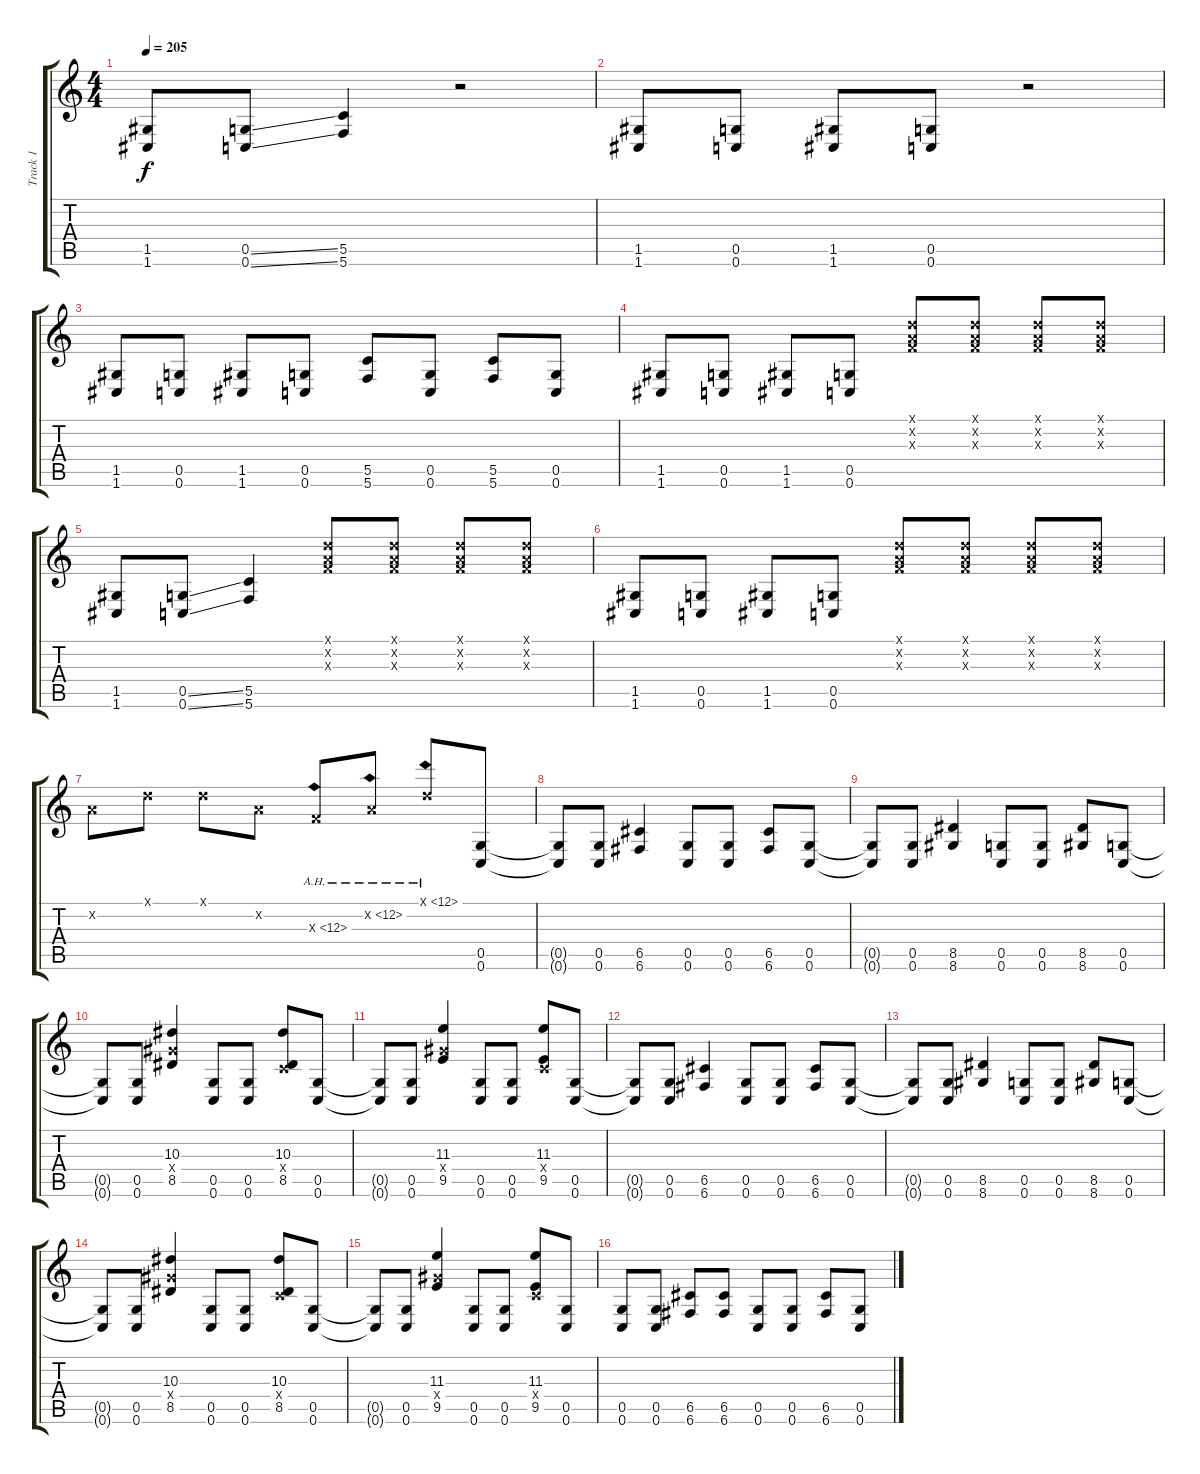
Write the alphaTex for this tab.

\track ("Track 1" "Track 1") {instrument overdrivenguitar}
\staff {score tabs}
\tuning (D4 A3 F3 C3 G2 C2) {hide}
\ts (4 4)
\tempo 205
\clef g2
\ks c
(1.5 1.6).8{dy f} (0.5{ss} 0.6{ss}).8 (5.5 5.6).4 r.2 |
(1.5 1.6).8 (0.5 0.6).8 (1.5 1.6).8 (0.5 0.6).8 r.2 |
(1.5 1.6).8 (0.5 0.6).8 (1.5 1.6).8 (0.5 0.6).8 (5.5 5.6).8 (0.5 0.6).8 (5.5 5.6).8 (0.5 0.6).8 |
(1.5 1.6).8 (0.5 0.6).8 (1.5 1.6).8 (0.5 0.6).8 (0.1{x} 0.2{x} 0.3{x}).8 (0.1{x} 0.2{x} 0.3{x}).8 (0.1{x} 0.2{x} 0.3{x}).8 (0.1{x} 0.2{x} 0.3{x}).8 |
(1.5 1.6).8 (0.5{ss} 0.6{ss}).8 (5.5 5.6).4 (0.1{x} 0.2{x} 0.3{x}).8 (0.1{x} 0.2{x} 0.3{x}).8 (0.1{x} 0.2{x} 0.3{x}).8 (0.1{x} 0.2{x} 0.3{x}).8 |
(1.5 1.6).8 (0.5 0.6).8 (1.5 1.6).8 (0.5 0.6).8 (0.1{x} 0.2{x} 0.3{x}).8 (0.1{x} 0.2{x} 0.3{x}).8 (0.1{x} 0.2{x} 0.3{x}).8 (0.1{x} 0.2{x} 0.3{x}).8 |
0.2{x}.8 0.1{x}.8 0.1{x}.8 0.2{x}.8 0.3{ah 12 x}.8 0.2{ah 12 x}.8 0.1{ah 12 x}.8 (0.5 0.6).8 |
(0.5{t} 0.6{t}).8 (0.5 0.6).8 (6.5 6.6).4 (0.5 0.6).8 (0.5 0.6).8 (6.5 6.6).8 (0.5 0.6).8 |
(0.5{t} 0.6{t}).8 (0.5 0.6).8 (8.5 8.6).4 (0.5 0.6).8 (0.5 0.6).8 (8.5 8.6).8 (0.5 0.6).8 |
(0.5{t} 0.6{t}).8 (0.5 0.6).8 (10.3 8.4{x} 8.5).4 (0.5 0.6).8 (0.5 0.6).8 (10.3 0.4{x} 8.5).8 (0.5 0.6).8 |
(0.5{t} 0.6{t}).8 (0.5 0.6).8 (11.3 8.4{x} 9.5).4 (0.5 0.6).8 (0.5 0.6).8 (11.3 0.4{x} 9.5).8 (0.5 0.6).8 |
(0.5{t} 0.6{t}).8 (0.5 0.6).8 (6.5 6.6).4 (0.5 0.6).8 (0.5 0.6).8 (6.5 6.6).8 (0.5 0.6).8 |
(0.5{t} 0.6{t}).8 (0.5 0.6).8 (8.5 8.6).4 (0.5 0.6).8 (0.5 0.6).8 (8.5 8.6).8 (0.5 0.6).8 |
(0.5{t} 0.6{t}).8 (0.5 0.6).8 (10.3 8.4{x} 8.5).4 (0.5 0.6).8 (0.5 0.6).8 (10.3 0.4{x} 8.5).8 (0.5 0.6).8 |
(0.5{t} 0.6{t}).8 (0.5 0.6).8 (11.3 8.4{x} 9.5).4 (0.5 0.6).8 (0.5 0.6).8 (11.3 0.4{x} 9.5).8 (0.5 0.6).8 |
(0.5 0.6).8 (0.5 0.6).8 (6.5 6.6).8 (6.5 6.6).8 (0.5 0.6).8 (0.5 0.6).8 (6.5 6.6).8 (0.5 0.6).8
